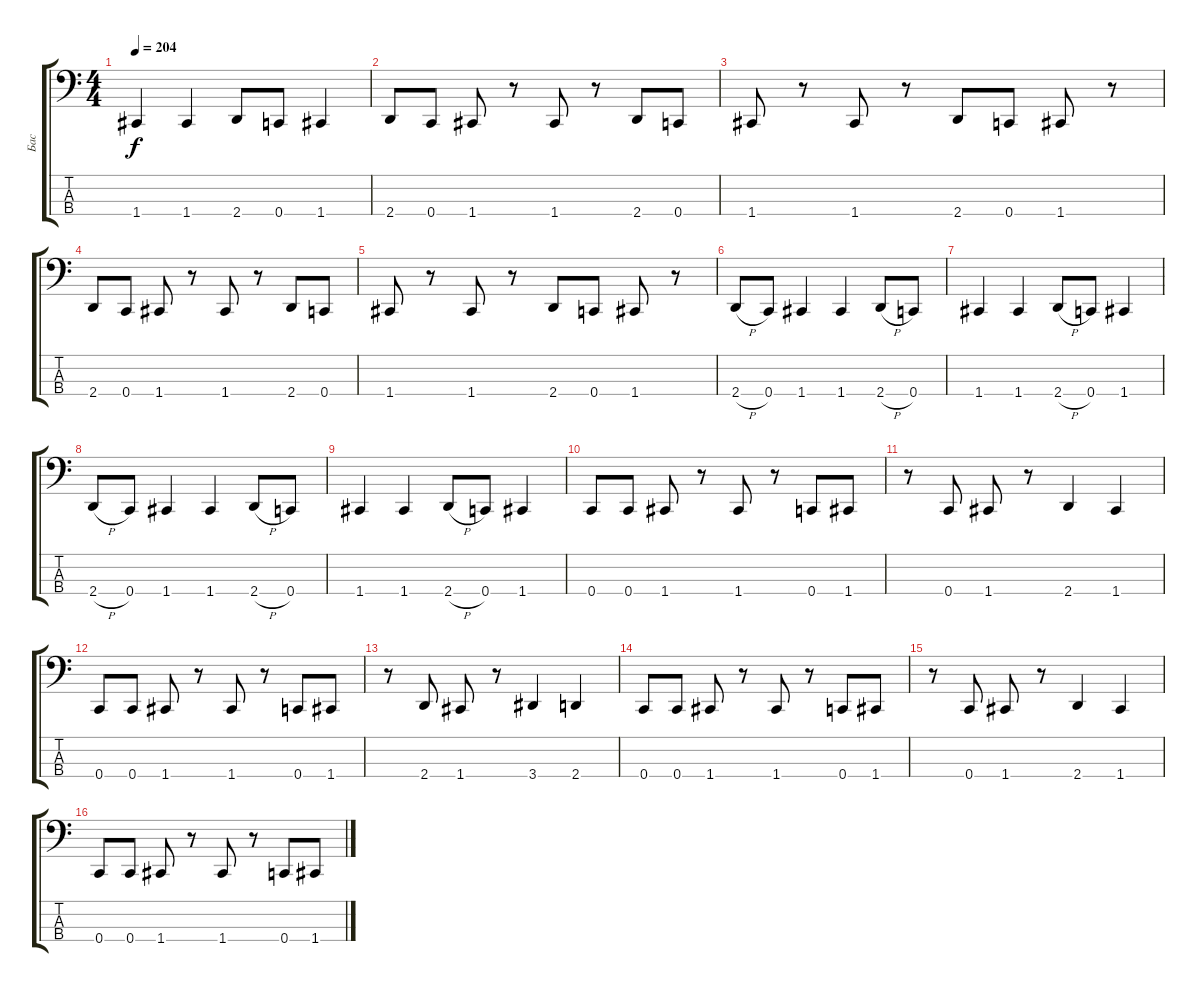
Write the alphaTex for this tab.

\track ("Бас" "Бас") {instrument electricbasspick}
\staff {score tabs}
\tuning (F2 C2 G1 C1) {hide}
\ts (4 4)
\tempo 204
\clef f4
\ks c
1.4.4{dy f} 1.4.4 2.4.8 0.4.8 1.4.4 |
2.4.8 0.4.8 1.4.8 r.8 1.4.8 r.8 2.4.8 0.4.8 |
1.4.8 r.8 1.4.8 r.8 2.4.8 0.4.8 1.4.8 r.8 |
2.4.8 0.4.8 1.4.8 r.8 1.4.8 r.8 2.4.8 0.4.8 |
1.4.8 r.8 1.4.8 r.8 2.4.8 0.4.8 1.4.8 r.8 |
2.4{h}.8 0.4.8 1.4.4 1.4.4 2.4{h}.8 0.4.8 |
1.4.4 1.4.4 2.4{h}.8 0.4.8 1.4.4 |
2.4{h}.8 0.4.8 1.4.4 1.4.4 2.4{h}.8 0.4.8 |
1.4.4 1.4.4 2.4{h}.8 0.4.8 1.4.4 |
0.4.8 0.4.8 1.4.8 r.8 1.4.8 r.8 0.4.8 1.4.8 |
r.8 0.4.8 1.4.8 r.8 2.4.4 1.4.4 |
0.4.8 0.4.8 1.4.8 r.8 1.4.8 r.8 0.4.8 1.4.8 |
r.8 2.4.8 1.4.8 r.8 3.4.4 2.4.4 |
0.4.8 0.4.8 1.4.8 r.8 1.4.8 r.8 0.4.8 1.4.8 |
r.8 0.4.8 1.4.8 r.8 2.4.4 1.4.4 |
0.4.8 0.4.8 1.4.8 r.8 1.4.8 r.8 0.4.8 1.4.8
